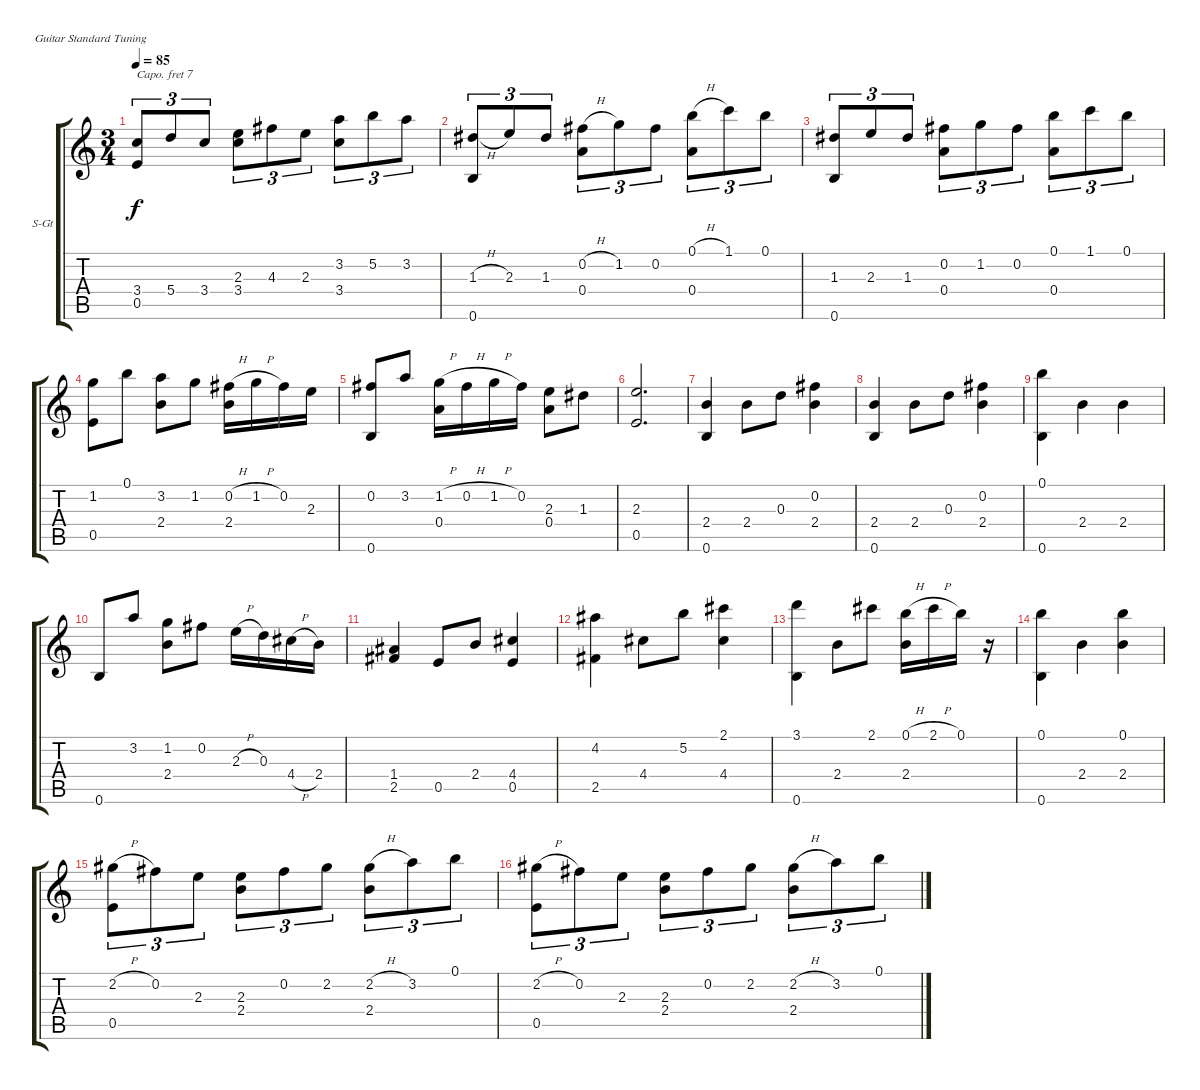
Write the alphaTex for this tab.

\bracketExtendMode groupsimilarinstruments
\firstSystemTrackNameOrientation horizontal
\otherSystemsTrackNameOrientation horizontal
\track ("Guitare" "S-Gt") {instrument acousticguitarsteel}
\staff {score tabs}
\capo 7
\tuning (E4 B3 G3 D3 A2 E2)
\ts (3 4)
\tempo 85
\clef g2
\ks c
(3.4 0.5).8{tu (3 2) dy f} 5.4.8{tu (3 2)} 3.4.8{tu (3 2)} (2.3 3.4).8{tu (3 2)} 4.3.8{tu (3 2)} 2.3.8{tu (3 2)} (3.2 3.4).8{tu (3 2)} 5.2.8{tu (3 2)} 3.2.8{tu (3 2)} |
(1.3{h} 0.6).8{tu (3 2)} 2.3.8{tu (3 2)} 1.3.8{tu (3 2)} (0.2{h} 0.4).8{tu (3 2)} 1.2.8{tu (3 2)} 0.2.8{tu (3 2)} (0.1{h} 0.4).8{tu (3 2)} 1.1.8{tu (3 2)} 0.1.8{tu (3 2)} |
(1.3 0.6).8{tu (3 2)} 2.3.8{tu (3 2)} 1.3.8{tu (3 2)} (0.2 0.4).8{tu (3 2)} 1.2.8{tu (3 2)} 0.2.8{tu (3 2)} (0.1 0.4).8{tu (3 2)} 1.1.8{tu (3 2)} 0.1.8{tu (3 2)} |
(1.2 0.5).8 0.1.8 (3.2 2.4).8 1.2.8 (0.2{h} 2.4).16 1.2{h}.16 0.2.16 2.3.16 |
(0.2 0.6).8 3.2.8 (1.2{h} 0.4).16 0.2{h}.16 1.2{h}.16 0.2.16 (2.3 0.4).8 1.3.8 |
(2.3 0.5).2{d} |
(2.4 0.6).4 2.4.8 0.3.8 (0.2 2.4).4 |
(2.4 0.6).4 2.4.8 0.3.8 (0.2 2.4).4 |
(0.1 0.6).4 2.4.4 2.4.4 |
0.6.8 3.2.8 (1.2 2.4).8 0.2.8 2.3{h}.16 0.3.16 4.4{h}.16 2.4.16 |
(1.4 2.5).4 0.5.8 2.4.8 (4.4 0.5).4 |
(4.2 2.5).4 4.4.8 5.2.8 (2.1 4.4).4 |
(3.1 0.6).4 2.4.8 2.1.8 (0.1{h} 2.4).16 2.1{h}.16 0.1.16 r.16 |
(0.1 0.6).4 2.4.4 (0.1 2.4).4 |
(2.2{h} 0.5).8{tu (3 2)} 0.2.8{tu (3 2)} 2.3.8{tu (3 2)} (2.3 2.4).8{tu (3 2)} 0.2.8{tu (3 2)} 2.2.8{tu (3 2)} (2.2{h} 2.4).8{tu (3 2)} 3.2.8{tu (3 2)} 0.1.8{tu (3 2)} |
(2.2{h} 0.5).8{tu (3 2)} 0.2.8{tu (3 2)} 2.3.8{tu (3 2)} (2.3 2.4).8{tu (3 2)} 0.2.8{tu (3 2)} 2.2.8{tu (3 2)} (2.2{h} 2.4).8{tu (3 2)} 3.2.8{tu (3 2)} 0.1.8{tu (3 2)}
